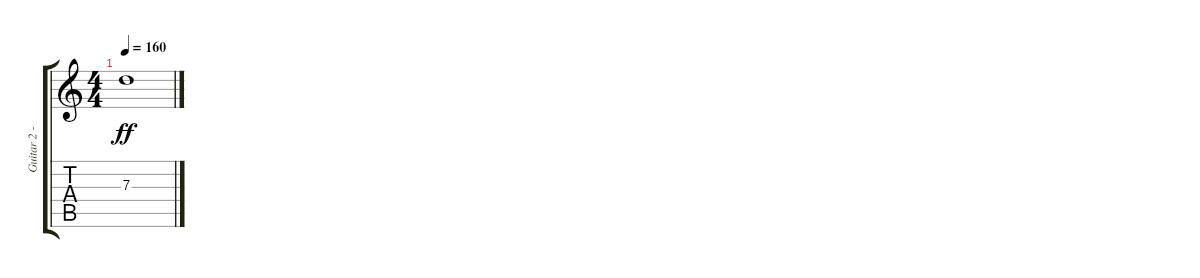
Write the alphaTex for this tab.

\track ("Guitar 2 - Sergie" "Guitar 2 -") {instrument overdrivenguitar}
\staff {score tabs}
\tuning (E4 B3 G3 D3 A2 E2) {hide}
\ts (4 4)
\tempo 160
\clef g2
\ks c
7.3{t}.1{dy ff}
